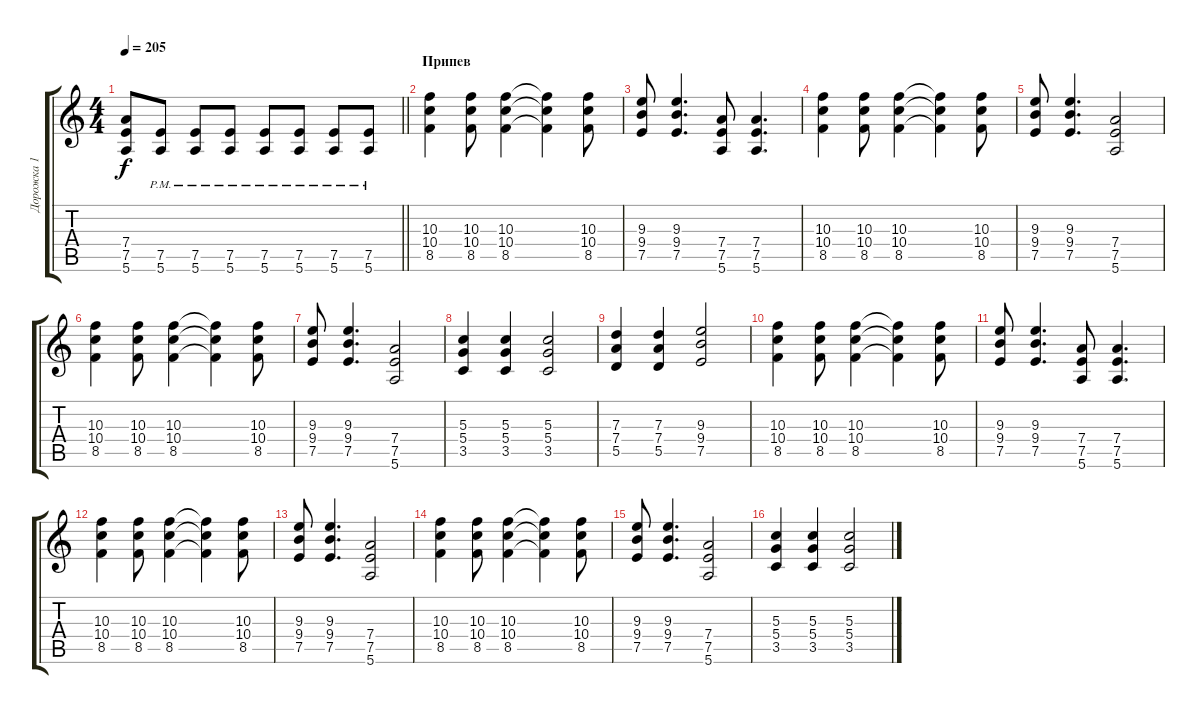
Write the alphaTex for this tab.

\track ("Дорожка 1" "Дорожка 1") {instrument distortionguitar}
\staff {score tabs}
\tuning (E4 B3 G3 D3 A2 E2) {hide}
\ts (4 4)
\tempo 205
\clef g2
\barLineRight lightlight
\ks c
(7.4 7.5 5.6).8{dy f} (7.5{pm} 5.6{pm}).8 (7.5{pm} 5.6{pm}).8 (7.5{pm} 5.6{pm}).8 (7.5{pm} 5.6{pm}).8 (7.5{pm} 5.6{pm}).8 (7.5{pm} 5.6{pm}).8 (7.5{pm} 5.6{pm}).8 |
\section ("" "Припев")
(10.3 10.4 8.5).4 (10.3 10.4 8.5).8 (10.3 10.4 8.5).4 (10.3{t} 10.4{t} 8.5{t}).4 (10.3 10.4 8.5).8 |
(9.3 9.4 7.5).8 (9.3 9.4 7.5).4{d} (7.4 7.5 5.6).8 (7.4 7.5 5.6).4{d} |
(10.3 10.4 8.5).4 (10.3 10.4 8.5).8 (10.3 10.4 8.5).4 (10.3{t} 10.4{t} 8.5{t}).4 (10.3 10.4 8.5).8 |
(9.3 9.4 7.5).8 (9.3 9.4 7.5).4{d} (7.4 7.5 5.6).2 |
(10.3 10.4 8.5).4 (10.3 10.4 8.5).8 (10.3 10.4 8.5).4 (10.3{t} 10.4{t} 8.5{t}).4 (10.3 10.4 8.5).8 |
(9.3 9.4 7.5).8 (9.3 9.4 7.5).4{d} (7.4 7.5 5.6).2 |
(5.3 5.4 3.5).4 (5.3 5.4 3.5).4 (5.3 5.4 3.5).2 |
(7.3 7.4 5.5).4 (7.3 7.4 5.5).4 (9.3 9.4 7.5).2 |
(10.3 10.4 8.5).4 (10.3 10.4 8.5).8 (10.3 10.4 8.5).4 (10.3{t} 10.4{t} 8.5{t}).4 (10.3 10.4 8.5).8 |
(9.3 9.4 7.5).8 (9.3 9.4 7.5).4{d} (7.4 7.5 5.6).8 (7.4 7.5 5.6).4{d} |
(10.3 10.4 8.5).4 (10.3 10.4 8.5).8 (10.3 10.4 8.5).4 (10.3{t} 10.4{t} 8.5{t}).4 (10.3 10.4 8.5).8 |
(9.3 9.4 7.5).8 (9.3 9.4 7.5).4{d} (7.4 7.5 5.6).2 |
(10.3 10.4 8.5).4 (10.3 10.4 8.5).8 (10.3 10.4 8.5).4 (10.3{t} 10.4{t} 8.5{t}).4 (10.3 10.4 8.5).8 |
(9.3 9.4 7.5).8 (9.3 9.4 7.5).4{d} (7.4 7.5 5.6).2 |
(5.3 5.4 3.5).4 (5.3 5.4 3.5).4 (5.3 5.4 3.5).2
